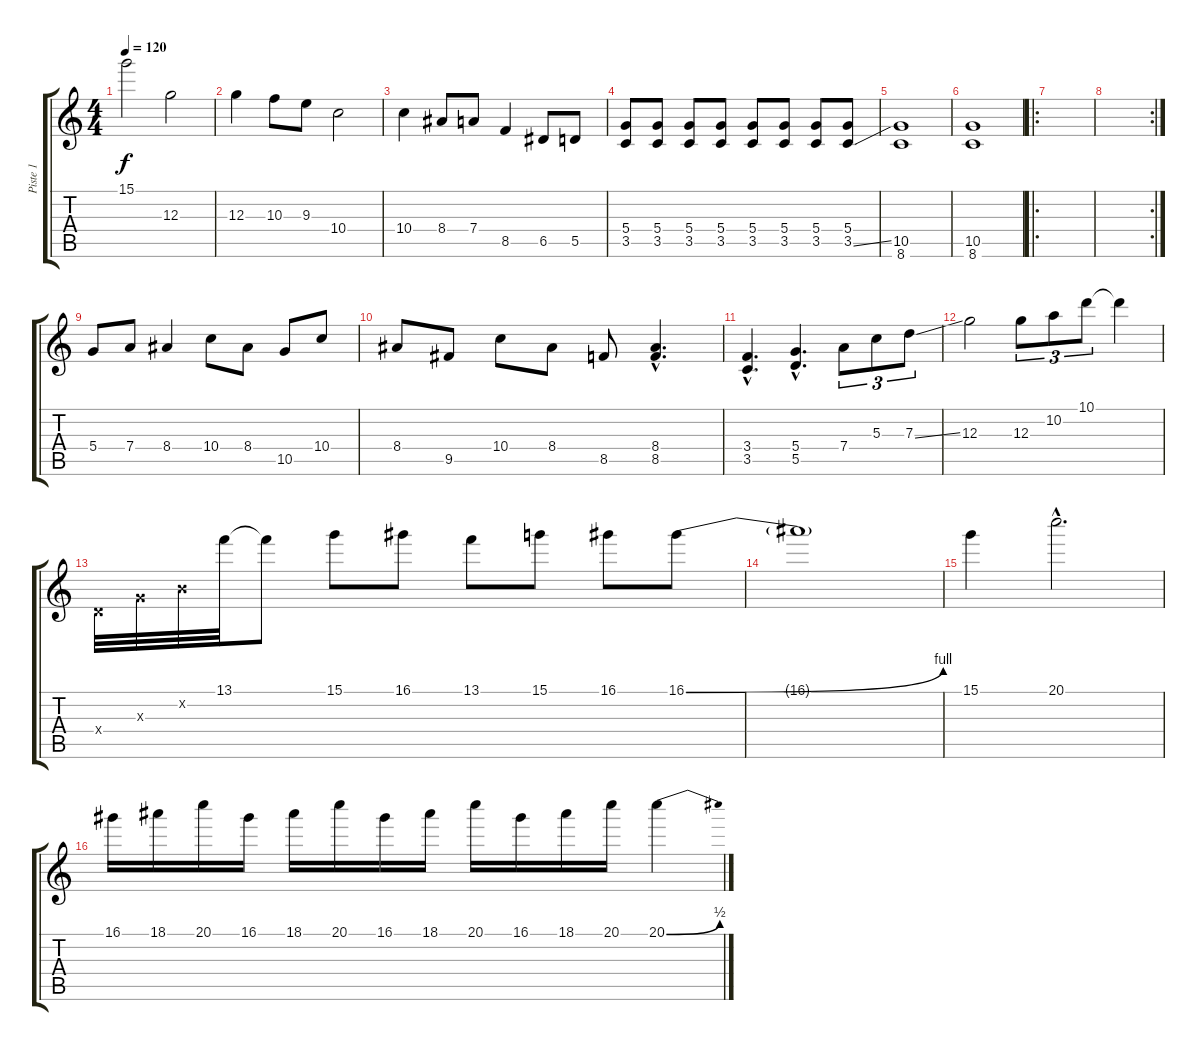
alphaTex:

\track ("Piste 1" "Piste 1") {instrument overdrivenguitar}
\staff {score tabs}
\tuning (E4 B3 G3 D3 A2 E2) {hide}
\ts (4 4)
\tempo 120
\clef g2
\ks c
15.1.2{dy f} 12.3.2 |
12.3.4 10.3.8 9.3.8 10.4.2 |
10.4.4 8.4.8 7.4.8 8.5.4 6.5.8 5.5.8 |
(5.4 3.5).8 (5.4 3.5).8 (5.4 3.5).8 (5.4 3.5).8 (5.4 3.5).8 (5.4 3.5).8 (5.4 3.5).8 (5.4 3.5{ss}).8 |
(10.5 8.6).1 |
(10.5 8.6).1 |
\ro
|
\rc 2
|
5.4.8 7.4.8 8.4.4 10.4.8 8.4.8 10.5.8 10.4.8 |
8.4.8 9.5.8 10.4.8 8.4.8 8.5.8 (8.4{hac} 8.5{hac}).4{d} |
(3.4{hac} 3.5{hac}).4{d} (5.4{hac} 5.5{hac}).4{d} 7.4.8{tu (3 2)} 5.3.8{tu (3 2)} 7.3{ss}.8{tu (3 2)} |
12.3.2 12.3.8{tu (3 2)} 10.2.8{tu (3 2)} 10.1.8{tu (3 2)} 10.1{t}.4 |
0.4{x}.32 0.3{x}.32 0.2{x}.32 13.1.32 13.1{t}.8 15.1.8 16.1.8 13.1.8 15.1.8 16.1.8 16.1{be (bend 0 0 60 4)}.8 |
16.1{t}.1 |
15.1.4 20.1{hac}.2{d} |
16.1.16 18.1.16 20.1.16 16.1.16 18.1.16 20.1.16 16.1.16 18.1.16 20.1.16 16.1.16 18.1.16 20.1.16 20.1{be (bend 0 0 60 2)}.4
